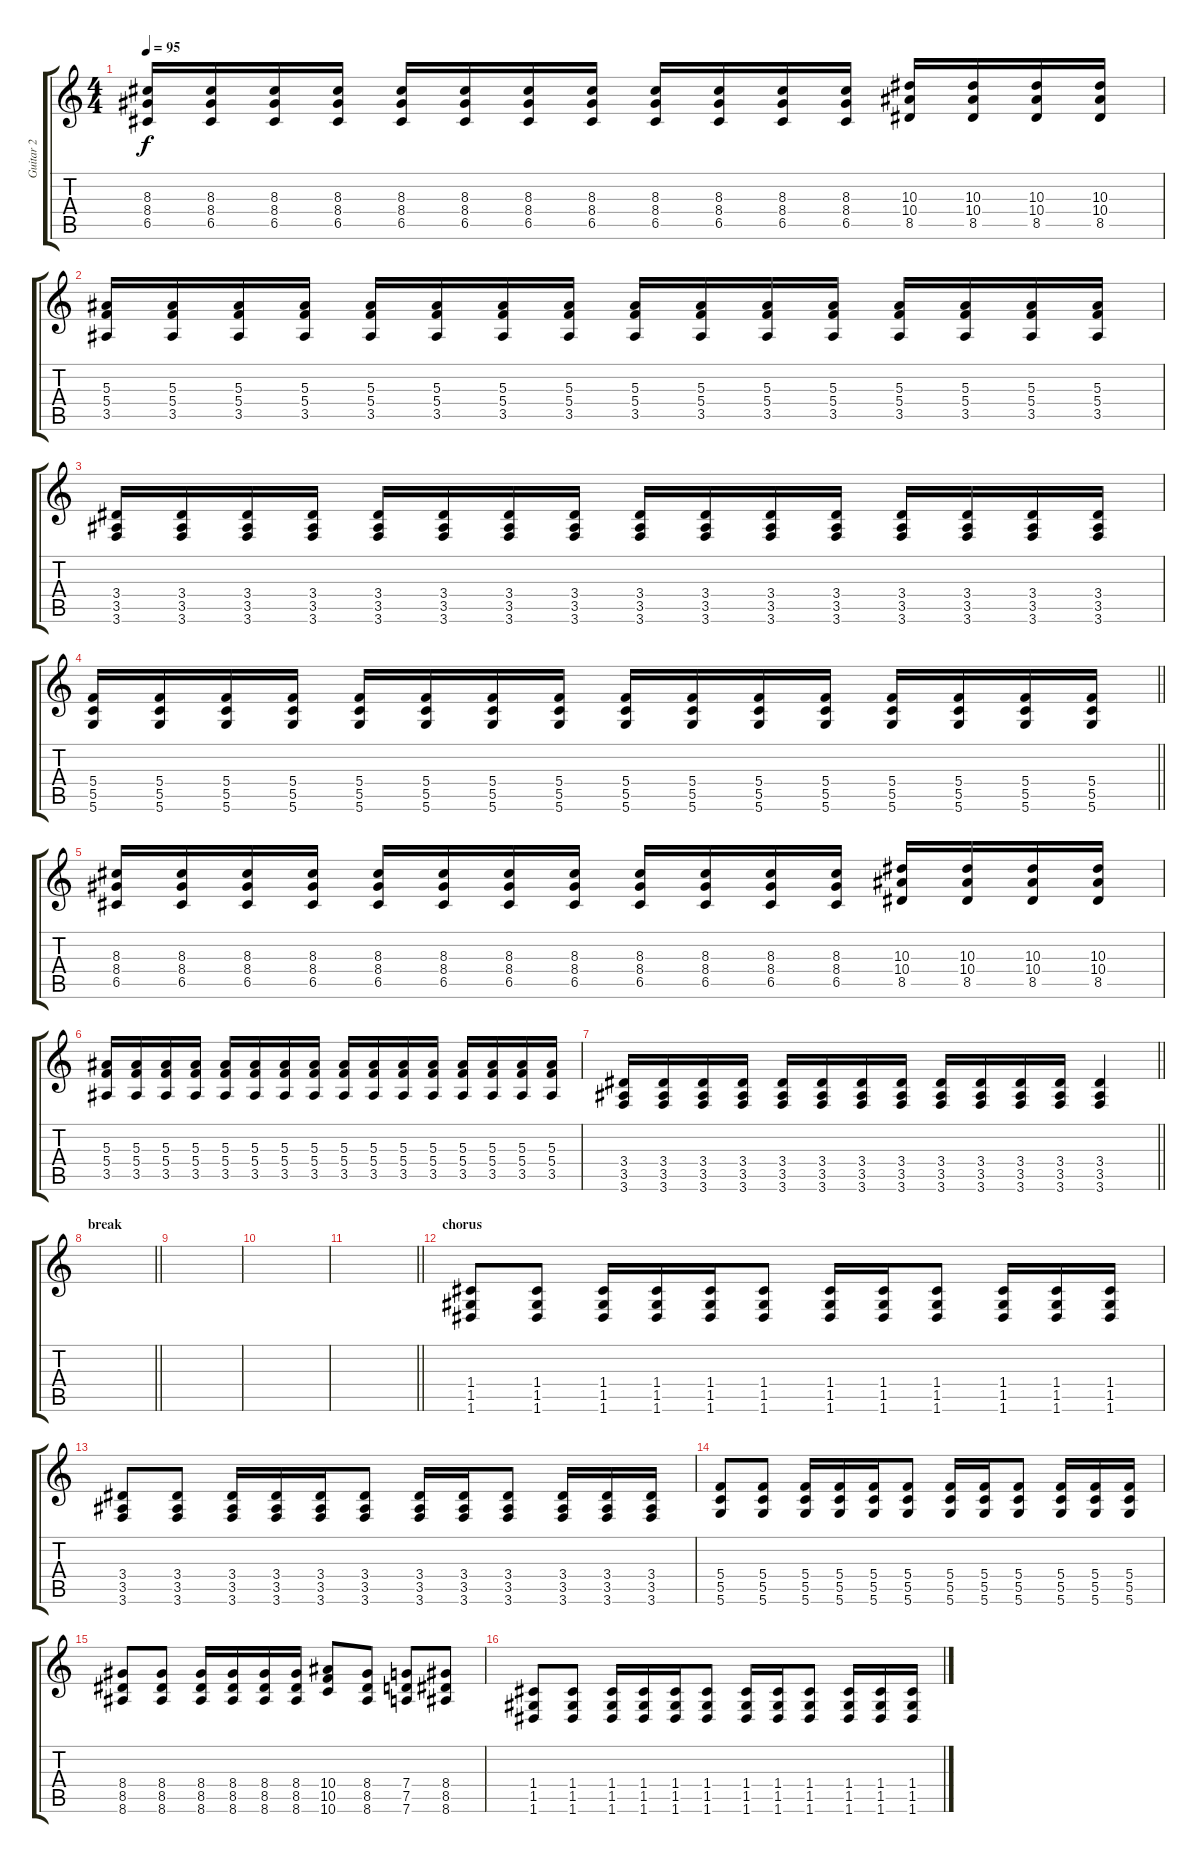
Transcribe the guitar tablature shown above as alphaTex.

\track ("Guitar 2" "Guitar 2") {instrument acousticguitarsteel}
\staff {score tabs}
\tuning (D4 A3 F3 C3 G2 D2) {hide}
\ts (4 4)
\tempo 95
\clef g2
\ks c
(8.3 8.4 6.5).16{dy f} (8.3 8.4 6.5).16 (8.3 8.4 6.5).16 (8.3 8.4 6.5).16 (8.3 8.4 6.5).16 (8.3 8.4 6.5).16 (8.3 8.4 6.5).16 (8.3 8.4 6.5).16 (8.3 8.4 6.5).16 (8.3 8.4 6.5).16 (8.3 8.4 6.5).16 (8.3 8.4 6.5).16 (10.3 10.4 8.5).16 (10.3 10.4 8.5).16 (10.3 10.4 8.5).16 (10.3 10.4 8.5).16 |
(5.3 5.4 3.5).16 (5.3 5.4 3.5).16 (5.3 5.4 3.5).16 (5.3 5.4 3.5).16 (5.3 5.4 3.5).16 (5.3 5.4 3.5).16 (5.3 5.4 3.5).16 (5.3 5.4 3.5).16 (5.3 5.4 3.5).16 (5.3 5.4 3.5).16 (5.3 5.4 3.5).16 (5.3 5.4 3.5).16 (5.3 5.4 3.5).16 (5.3 5.4 3.5).16 (5.3 5.4 3.5).16 (5.3 5.4 3.5).16 |
(3.4 3.5 3.6).16 (3.4 3.5 3.6).16 (3.4 3.5 3.6).16 (3.4 3.5 3.6).16 (3.4 3.5 3.6).16 (3.4 3.5 3.6).16 (3.4 3.5 3.6).16 (3.4 3.5 3.6).16 (3.4 3.5 3.6).16 (3.4 3.5 3.6).16 (3.4 3.5 3.6).16 (3.4 3.5 3.6).16 (3.4 3.5 3.6).16 (3.4 3.5 3.6).16 (3.4 3.5 3.6).16 (3.4 3.5 3.6).16 |
\barLineRight lightlight
(5.4 5.5 5.6).16 (5.4 5.5 5.6).16 (5.4 5.5 5.6).16 (5.4 5.5 5.6).16 (5.4 5.5 5.6).16 (5.4 5.5 5.6).16 (5.4 5.5 5.6).16 (5.4 5.5 5.6).16 (5.4 5.5 5.6).16 (5.4 5.5 5.6).16 (5.4 5.5 5.6).16 (5.4 5.5 5.6).16 (5.4 5.5 5.6).16 (5.4 5.5 5.6).16 (5.4 5.5 5.6).16 (5.4 5.5 5.6).16 |
(8.3 8.4 6.5).16 (8.3 8.4 6.5).16 (8.3 8.4 6.5).16 (8.3 8.4 6.5).16 (8.3 8.4 6.5).16 (8.3 8.4 6.5).16 (8.3 8.4 6.5).16 (8.3 8.4 6.5).16 (8.3 8.4 6.5).16 (8.3 8.4 6.5).16 (8.3 8.4 6.5).16 (8.3 8.4 6.5).16 (10.3 10.4 8.5).16 (10.3 10.4 8.5).16 (10.3 10.4 8.5).16 (10.3 10.4 8.5).16 |
(5.3 5.4 3.5).16 (5.3 5.4 3.5).16 (5.3 5.4 3.5).16 (5.3 5.4 3.5).16 (5.3 5.4 3.5).16 (5.3 5.4 3.5).16 (5.3 5.4 3.5).16 (5.3 5.4 3.5).16 (5.3 5.4 3.5).16 (5.3 5.4 3.5).16 (5.3 5.4 3.5).16 (5.3 5.4 3.5).16 (5.3 5.4 3.5).16 (5.3 5.4 3.5).16 (5.3 5.4 3.5).16 (5.3 5.4 3.5).16 |
\barLineRight lightlight
(3.4 3.5 3.6).16 (3.4 3.5 3.6).16 (3.4 3.5 3.6).16 (3.4 3.5 3.6).16 (3.4 3.5 3.6).16 (3.4 3.5 3.6).16 (3.4 3.5 3.6).16 (3.4 3.5 3.6).16 (3.4 3.5 3.6).16 (3.4 3.5 3.6).16 (3.4 3.5 3.6).16 (3.4 3.5 3.6).16 (3.4 3.5 3.6).4 |
\section ("" "break")
\barLineRight lightlight
|
|
|
\barLineRight lightlight
|
\section ("" "chorus")
(1.4 1.5 1.6).8 (1.4 1.5 1.6).8 (1.4 1.5 1.6).16 (1.4 1.5 1.6).16 (1.4 1.5 1.6).16 (1.4 1.5 1.6).8 (1.4 1.5 1.6).16 (1.4 1.5 1.6).16 (1.4 1.5 1.6).8 (1.4 1.5 1.6).16 (1.4 1.5 1.6).16 (1.4 1.5 1.6).16 |
(3.4 3.5 3.6).8 (3.4 3.5 3.6).8 (3.4 3.5 3.6).16 (3.4 3.5 3.6).16 (3.4 3.5 3.6).16 (3.4 3.5 3.6).8 (3.4 3.5 3.6).16 (3.4 3.5 3.6).16 (3.4 3.5 3.6).8 (3.4 3.5 3.6).16 (3.4 3.5 3.6).16 (3.4 3.5 3.6).16 |
(5.4 5.5 5.6).8 (5.4 5.5 5.6).8 (5.4 5.5 5.6).16 (5.4 5.5 5.6).16 (5.4 5.5 5.6).16 (5.4 5.5 5.6).8 (5.4 5.5 5.6).16 (5.4 5.5 5.6).16 (5.4 5.5 5.6).8 (5.4 5.5 5.6).16 (5.4 5.5 5.6).16 (5.4 5.5 5.6).16 |
(8.4 8.5 8.6).8 (8.4 8.5 8.6).8 (8.4 8.5 8.6).16 (8.4 8.5 8.6).16 (8.4 8.5 8.6).16 (8.4 8.5 8.6).16 (10.4 10.5 10.6).8 (8.4 8.5 8.6).8 (7.4 7.5 7.6).8 (8.4 8.5 8.6).8 |
(1.4 1.5 1.6).8 (1.4 1.5 1.6).8 (1.4 1.5 1.6).16 (1.4 1.5 1.6).16 (1.4 1.5 1.6).16 (1.4 1.5 1.6).8 (1.4 1.5 1.6).16 (1.4 1.5 1.6).16 (1.4 1.5 1.6).8 (1.4 1.5 1.6).16 (1.4 1.5 1.6).16 (1.4 1.5 1.6).16
